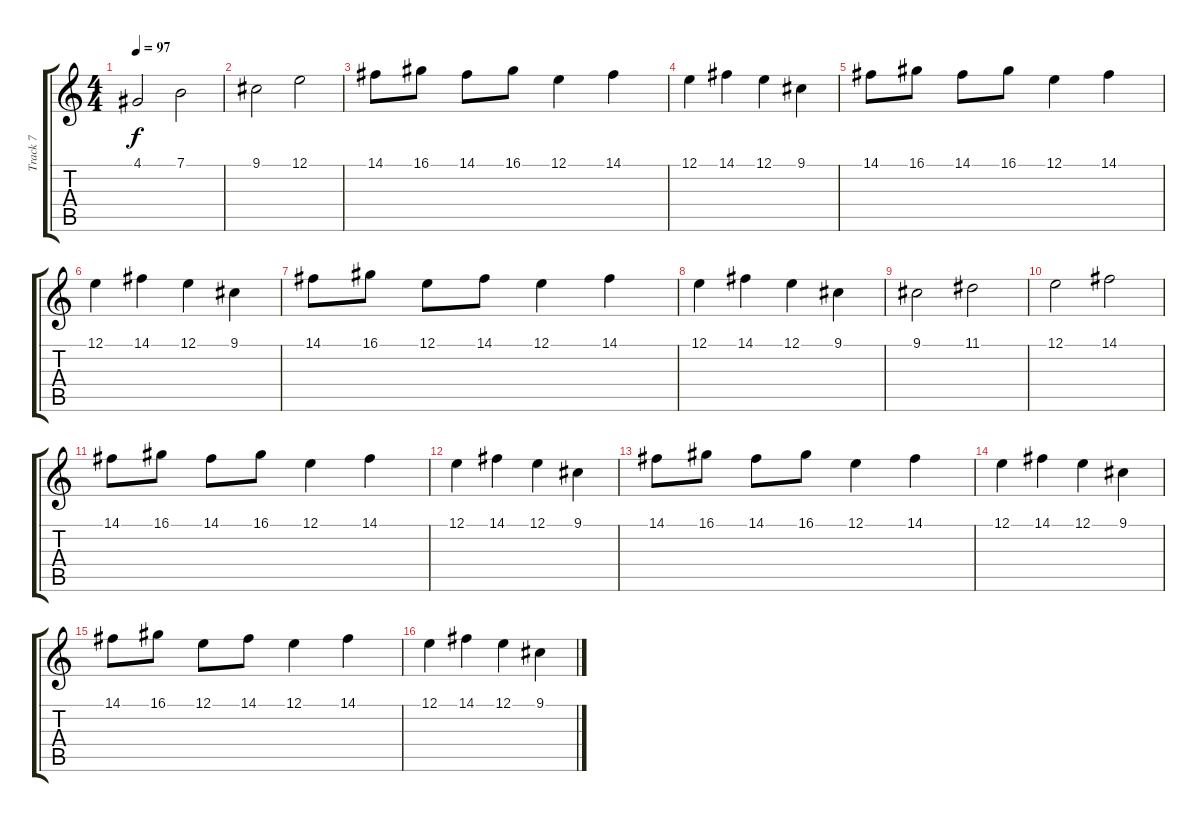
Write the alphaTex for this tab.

\track ("Track 7" "Track 7") {instrument tremolostrings}
\staff {score tabs}
\tuning (E4 B3 G3 D3 A2 E2) {hide}
\ts (4 4)
\tempo 97
\clef g2
\ks c
4.1.2{dy f} 7.1.2 |
9.1.2 12.1.2 |
14.1.8 16.1.8 14.1.8 16.1.8 12.1.4 14.1.4 |
12.1.4 14.1.4 12.1.4 9.1.4 |
14.1.8 16.1.8 14.1.8 16.1.8 12.1.4 14.1.4 |
12.1.4 14.1.4 12.1.4 9.1.4 |
14.1.8 16.1.8 12.1.8 14.1.8 12.1.4 14.1.4 |
12.1.4 14.1.4 12.1.4 9.1.4 |
9.1.2 11.1.2 |
12.1.2 14.1.2 |
14.1.8 16.1.8 14.1.8 16.1.8 12.1.4 14.1.4 |
12.1.4 14.1.4 12.1.4 9.1.4 |
14.1.8 16.1.8 14.1.8 16.1.8 12.1.4 14.1.4 |
12.1.4 14.1.4 12.1.4 9.1.4 |
14.1.8 16.1.8 12.1.8 14.1.8 12.1.4 14.1.4 |
12.1.4 14.1.4 12.1.4 9.1.4
